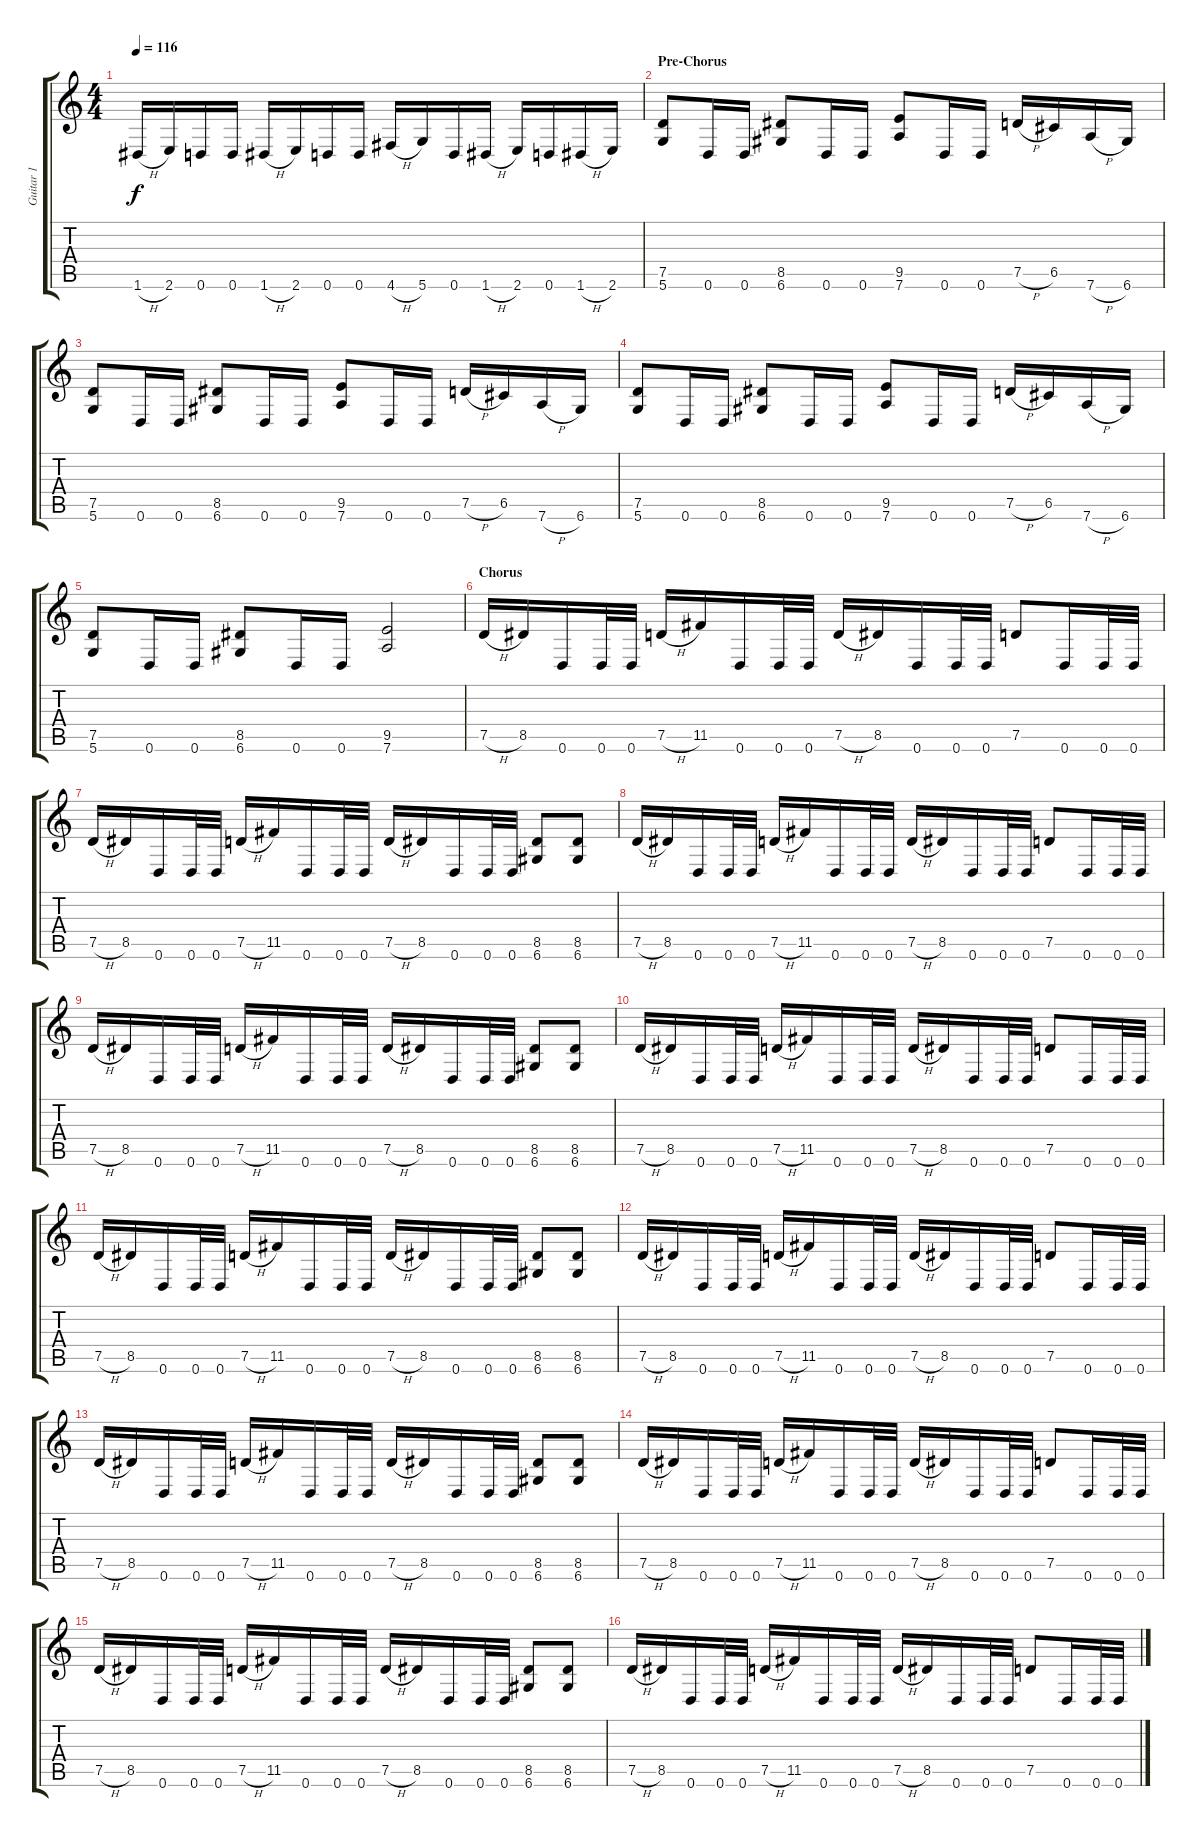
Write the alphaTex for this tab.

\track ("Guitar 1" "Guitar 1") {instrument distortionguitar}
\staff {score tabs}
\tuning (D4 A3 F3 C3 G2 D2) {hide}
\ts (4 4)
\tempo 116
\clef g2
\ks c
1.6{h}.16{dy f} 2.6.16 0.6.16 0.6.16 1.6{h}.16 2.6.16 0.6.16 0.6.16 4.6{h}.16 5.6.16 0.6.16 1.6{h}.16 2.6.16 0.6.16 1.6{h}.16 2.6.16 |
\section ("" "Pre-Chorus")
(7.5 5.6).8 0.6.16 0.6.16 (8.5 6.6).8 0.6.16 0.6.16 (9.5 7.6).8 0.6.16 0.6.16 7.5{h}.16 6.5.16 7.6{h}.16 6.6.16 |
(7.5 5.6).8 0.6.16 0.6.16 (8.5 6.6).8 0.6.16 0.6.16 (9.5 7.6).8 0.6.16 0.6.16 7.5{h}.16 6.5.16 7.6{h}.16 6.6.16 |
(7.5 5.6).8 0.6.16 0.6.16 (8.5 6.6).8 0.6.16 0.6.16 (9.5 7.6).8 0.6.16 0.6.16 7.5{h}.16 6.5.16 7.6{h}.16 6.6.16 |
(7.5 5.6).8 0.6.16 0.6.16 (8.5 6.6).8 0.6.16 0.6.16 (9.5 7.6).2 |
\section ("" "Chorus")
7.5{h}.16 8.5.16 0.6.16 0.6.32 0.6.32 7.5{h}.16 11.5.16 0.6.16 0.6.32 0.6.32 7.5{h}.16 8.5.16 0.6.16 0.6.32 0.6.32 7.5.8 0.6.16 0.6.32 0.6.32 |
7.5{h}.16 8.5.16 0.6.16 0.6.32 0.6.32 7.5{h}.16 11.5.16 0.6.16 0.6.32 0.6.32 7.5{h}.16 8.5.16 0.6.16 0.6.32 0.6.32 (8.5 6.6).8 (8.5 6.6).8 |
7.5{h}.16 8.5.16 0.6.16 0.6.32 0.6.32 7.5{h}.16 11.5.16 0.6.16 0.6.32 0.6.32 7.5{h}.16 8.5.16 0.6.16 0.6.32 0.6.32 7.5.8 0.6.16 0.6.32 0.6.32 |
7.5{h}.16 8.5.16 0.6.16 0.6.32 0.6.32 7.5{h}.16 11.5.16 0.6.16 0.6.32 0.6.32 7.5{h}.16 8.5.16 0.6.16 0.6.32 0.6.32 (8.5 6.6).8 (8.5 6.6).8 |
7.5{h}.16 8.5.16 0.6.16 0.6.32 0.6.32 7.5{h}.16 11.5.16 0.6.16 0.6.32 0.6.32 7.5{h}.16 8.5.16 0.6.16 0.6.32 0.6.32 7.5.8 0.6.16 0.6.32 0.6.32 |
7.5{h}.16 8.5.16 0.6.16 0.6.32 0.6.32 7.5{h}.16 11.5.16 0.6.16 0.6.32 0.6.32 7.5{h}.16 8.5.16 0.6.16 0.6.32 0.6.32 (8.5 6.6).8 (8.5 6.6).8 |
7.5{h}.16 8.5.16 0.6.16 0.6.32 0.6.32 7.5{h}.16 11.5.16 0.6.16 0.6.32 0.6.32 7.5{h}.16 8.5.16 0.6.16 0.6.32 0.6.32 7.5.8 0.6.16 0.6.32 0.6.32 |
7.5{h}.16 8.5.16 0.6.16 0.6.32 0.6.32 7.5{h}.16 11.5.16 0.6.16 0.6.32 0.6.32 7.5{h}.16 8.5.16 0.6.16 0.6.32 0.6.32 (8.5 6.6).8 (8.5 6.6).8 |
7.5{h}.16 8.5.16 0.6.16 0.6.32 0.6.32 7.5{h}.16 11.5.16 0.6.16 0.6.32 0.6.32 7.5{h}.16 8.5.16 0.6.16 0.6.32 0.6.32 7.5.8 0.6.16 0.6.32 0.6.32 |
7.5{h}.16 8.5.16 0.6.16 0.6.32 0.6.32 7.5{h}.16 11.5.16 0.6.16 0.6.32 0.6.32 7.5{h}.16 8.5.16 0.6.16 0.6.32 0.6.32 (8.5 6.6).8 (8.5 6.6).8 |
7.5{h}.16 8.5.16 0.6.16 0.6.32 0.6.32 7.5{h}.16 11.5.16 0.6.16 0.6.32 0.6.32 7.5{h}.16 8.5.16 0.6.16 0.6.32 0.6.32 7.5.8 0.6.16 0.6.32 0.6.32
